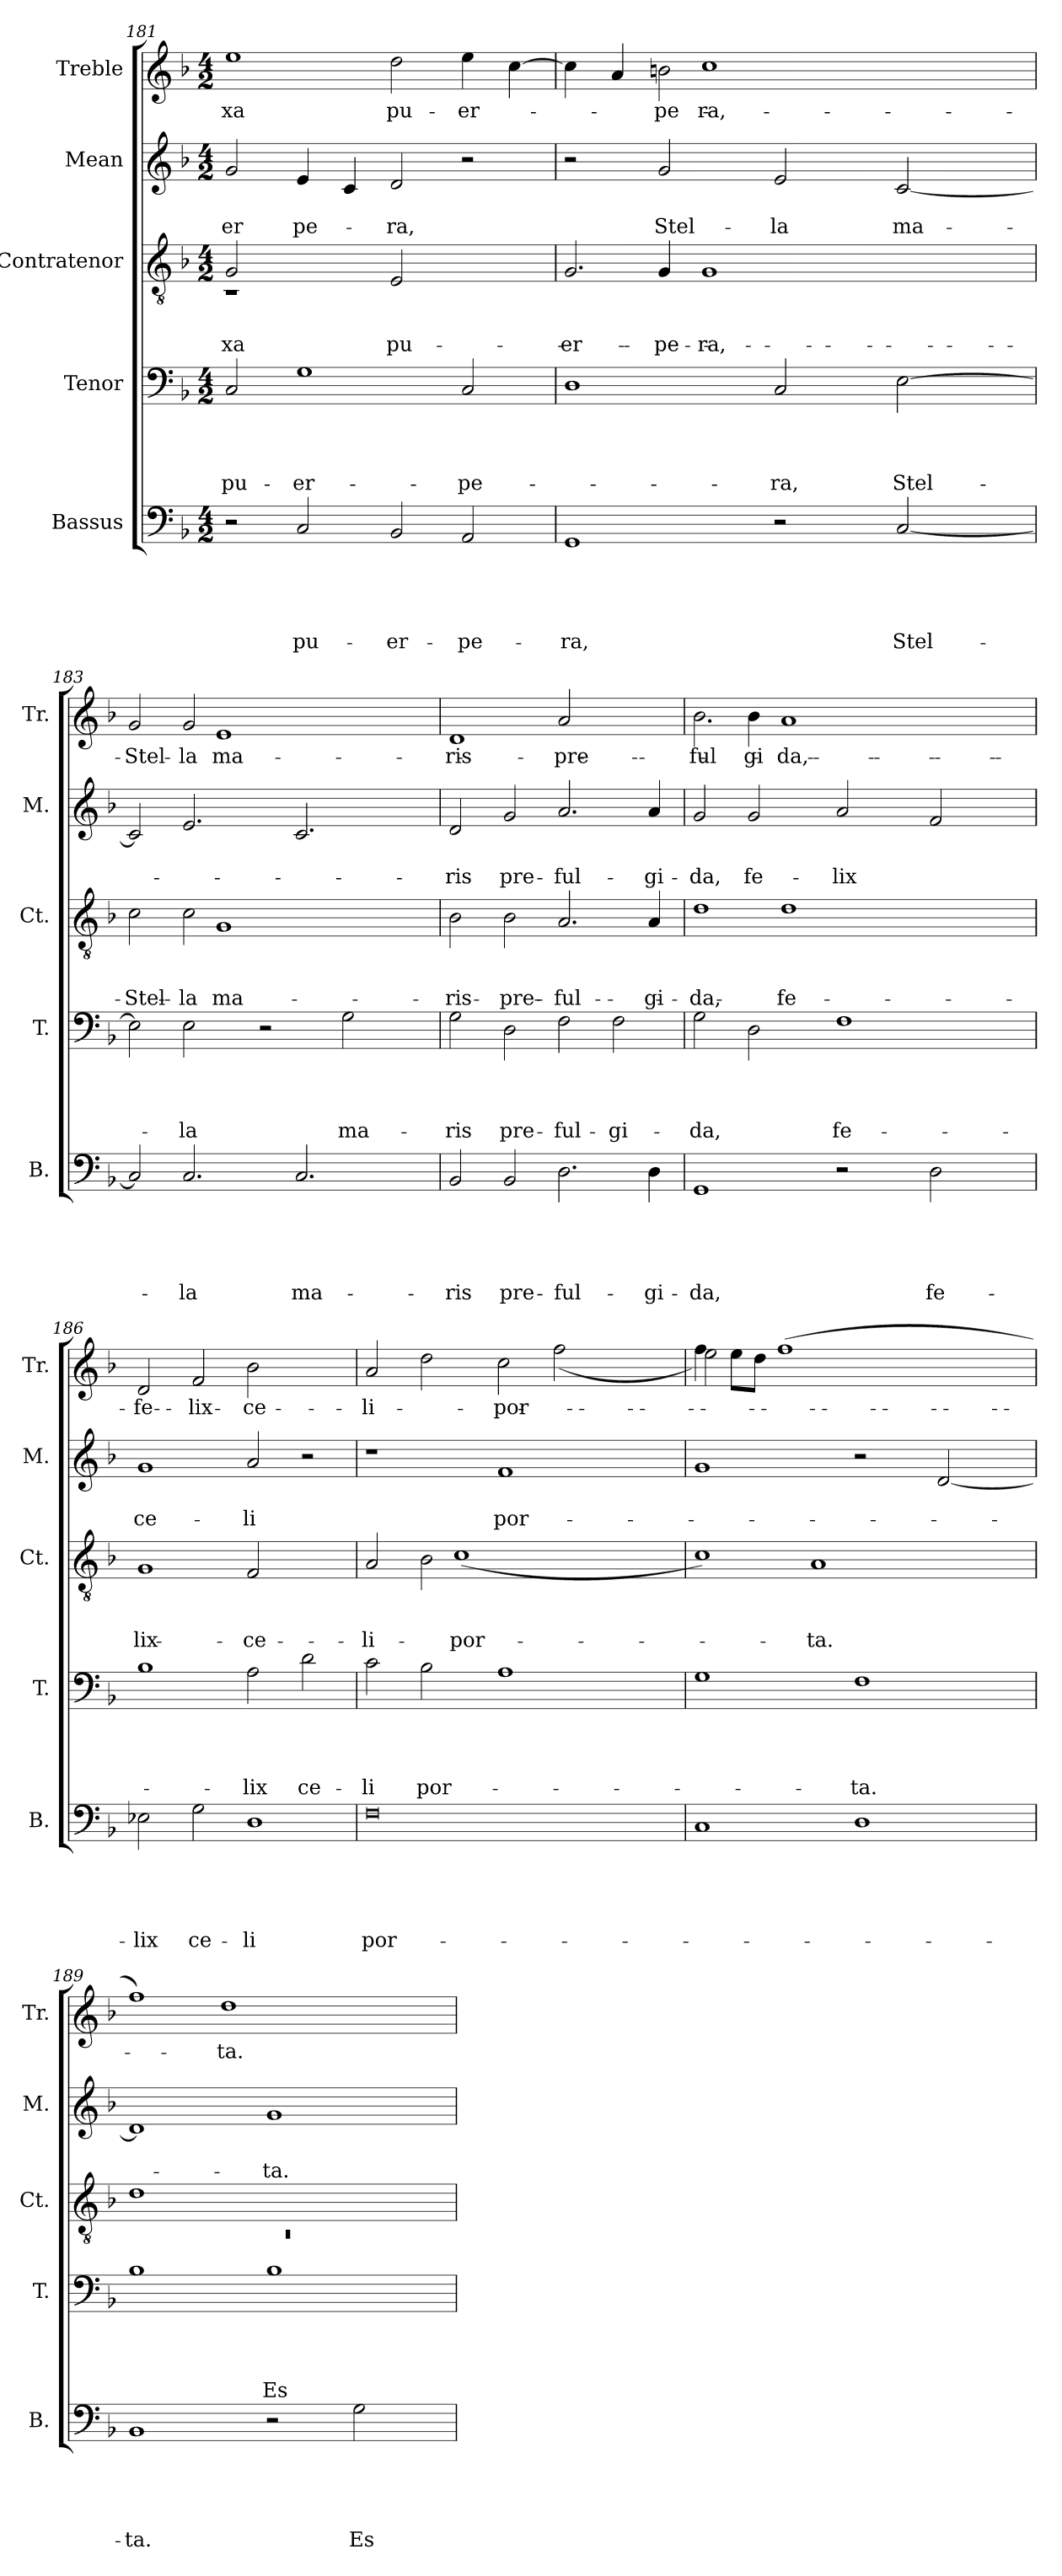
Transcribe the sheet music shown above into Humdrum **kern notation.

**kern	**text	**text	**text	**text	**text	**kern	**text	**text	**text	**text	**kern	**text	**text	**text	**kern	**text	**text	**kern	**text
*part5	*part5	*part5	*part5	*part5	*part5	*part4	*part4	*part4	*part4	*part4	*part3	*part3	*part3	*part3	*part2	*part2	*part2	*part1	*part1
*staff5	*staff5	*staff5	*staff5	*staff5	*staff5	*staff4	*staff4	*staff4	*staff4	*staff4	*staff3	*staff3	*staff3	*staff3	*staff2	*staff2	*staff2	*staff1	*staff1
*I"Bassus	*	*	*	*	*	*I"Tenor	*	*	*	*	*I"Contratenor	*	*	*	*I"Mean	*	*	*I"Treble	*
*I'B.	*	*	*	*	*	*I'T.	*	*	*	*	*I'Ct.	*	*	*	*I'M.	*	*	*I'Tr.	*
*clefF4	*	*	*	*	*	*clefF4	*	*	*	*	*clefGv2	*	*	*	*clefG2	*	*	*clefG2	*
*k[b-]	*	*	*	*	*	*k[b-]	*	*	*	*	*k[b-]	*	*	*	*k[b-]	*	*	*k[b-]	*
*F:	*	*	*	*	*	*F:	*	*	*	*	*F:	*	*	*	*F:	*	*	*F:	*
*M4/2	*	*	*	*	*	*M4/2	*	*	*	*	*M4/2	*	*	*	*M4/2	*	*	*M4/2	*
=181	=181	=181	=181	=181	=181	=181	=181	=181	=181	=181	=181	=181	=181	=181	=181	=181	=181	=181	=181
!	!	!	!	!	!	!	!	!	!	!LO:LY:b	!	!	!	!LO:LY:b	!	!	!LO:LY:b	!	!LO:LY:b
*	*	*	*	*	*	*	*	*	*	*	*^	*	*	*	*	*	*	*	*
2r	.	.	.	.	.	2C/	.	.	.	pu-	2G/	1rC	.	.	-xa	2g/	.	-er	1ee	-xa
!	!	!	!	!	!LO:LY:b	!	!	!	!	!LO:LY:b	!	!	!	!	!	!	!	!LO:LY:b	!	!
2C/	.	.	.	.	pu-	1G	.	.	.	-er-	2ryy	.	.	.	.	4e/	.	pe-	.	.
.	.	.	.	.	.	.	.	.	.	.	.	.	.	.	.	4c/	.	.	.	.
!	!	!	!	!	!LO:LY:b	!	!	!	!	!	!	!	!	!	!LO:LY:b	!	!	!LO:LY:b	!	!LO:LY:b
2BB-/	.	.	.	.	-er-	.	.	.	.	.	1ryy	2E/	.	.	pu-	2d/	.	-ra,	2dd\	pu-
!	!	!	!	!	!LO:LY:b	!	!	!	!	!LO:LY:b	!	!	!	!	!	!	!	!	!	!LO:LY:b
2AA/	.	.	.	.	-pe-	2C/	.	.	.	-pe-	.	2ryy	.	.	.	2r	.	.	4ee\	-er-
.	.	.	.	.	.	.	.	.	.	.	.	.	.	.	.	.	.	.	[>4cc\	.
*	*	*	*	*	*	*	*	*	*	*	*v	*v	*	*	*	*	*	*	*	*
=182	=182	=182	=182	=182	=182	=182	=182	=182	=182	=182	=182	=182	=182	=182	=182	=182	=182	=182	=182
!	!	!	!	!	!LO:LY:b	!	!	!	!	!	!	!	!	!LO:LY:b	!	!	!	!	!
*	*	*	*	*	*	*	*	*	*	*	*^	*	*	*	*	*	*	*^	*
*	*	*	*	*	*	*	*	*	*	*	*	*^	*	*	*	*	*	*	*	*	*
1GG	.	.	.	.	-ra,	1D	.	.	.	.	2.G/	2ryy	2ryy	.	.	-er-	2r	.	.	4cc\]	2ryy	.
.	.	.	.	.	.	.	.	.	.	.	.	.	.	.	.	.	.	.	.	4a/	.	.
!	!	!	!	!	!	!	!	!	!	!	!	!	!	!	!	!LO:LY:b	!	!	!LO:LY:b	!	!	!LO:LY:b
.	.	.	.	.	.	.	.	.	.	.	.	4G/	8ryy	.	.	-pe-	2g/	.	Stel-	2b\	8ryy	-pe-
.	.	.	.	.	.	.	.	.	.	.	.	.	32ryy	.	.	.	.	.	.	.	32ryy	.
!	!	!	!	!	!	!	!	!	!	!	!	!	!	!	!	!LO:LY:b:rj	!	!	!	!	!	!LO:LY:b
.	.	.	.	.	.	.	.	.	.	.	.	.	1G	.	.	-ra,	.	.	.	.	1cc	-ra,
.	.	.	.	.	.	.	.	.	.	.	4ryy	4ryy	.	.	.	.	.	.	.	.	.	.
!	!	!	!	!	!	!	!	!	!	!LO:LY:b	!	!	!	!	!	!	!	!	!LO:LY:b	!	!	!
2r	.	.	.	.	.	2C/	.	.	.	-ra,	16.ryy	16.ryy	.	.	.	.	2e/	.	-la	4ryy	.	.
.	.	.	.	.	.	.	.	.	.	.	2ryy	2ryy	.	.	.	.	.	.	.	.	.	.
.	.	.	.	.	.	.	.	.	.	.	.	.	.	.	.	.	.	.	.	16.ryy	.	.
.	.	.	.	.	.	.	.	.	.	.	.	.	.	.	.	.	.	.	.	2ryy	.	.
!	!	!	!	!	!LO:LY:b	!	!	!	!	!LO:LY:b	!	!	!	!	!	!	!	!	!LO:LY:b	!	!	!
[<2C/	.	.	.	.	Stel-	[>2E\	.	.	.	Stel-	.	.	.	.	.	.	[<2c/	.	ma-	.	.	.
.	.	.	.	.	.	.	.	.	.	.	4ryy	4ryy	.	.	.	.	.	.	.	.	.	.
.	.	.	.	.	.	.	.	.	.	.	.	.	4ryy	.	.	.	.	.	.	.	4ryy	.
.	.	.	.	.	.	.	.	.	.	.	8ryy	8ryy	.	.	.	.	.	.	.	8ryy	.	.
.	.	.	.	.	.	.	.	.	.	.	.	.	16.ryy	.	.	.	.	.	.	.	16.ryy	.
.	.	.	.	.	.	.	.	.	.	.	32ryy	32ryy	.	.	.	.	.	.	.	32ryy	.	.
*	*	*	*	*	*	*	*	*	*	*	*	*v	*v	*	*	*	*	*	*	*	*	*
=183	=183	=183	=183	=183	=183	=183	=183	=183	=183	=183	=183	=183	=183	=183	=183	=183	=183	=183	=183	=183	=183
!	!	!	!	!	!	!	!	!	!	!	!	!	!	!	!LO:LY:b	!	!	!	!	!	!LO:LY:b
2C/]	.	.	.	.	.	2E\]	.	.	.	.	2c\	2ryy	.	.	Stel-	2c/]	.	.	2g/	2ryy	Stel-
!	!	!	!	!	!LO:LY:b	!	!	!	!	!LO:LY:b	!	!	!	!	!LO:LY:b	!	!	!	!	!	!LO:LY:b
2.C/	.	.	.	.	-la	2E\	.	.	.	-la	2c\	8ryy	.	.	-la	2.e/	.	.	2g/	8ryy	-la
.	.	.	.	.	.	.	.	.	.	.	.	32ryy	.	.	.	.	.	.	.	32ryy	.
!	!	!	!	!	!	!	!	!	!	!	!	!	!	!	!LO:LY:b	!	!	!	!	!	!LO:LY:b
.	.	.	.	.	.	.	.	.	.	.	.	1G	.	.	ma-	.	.	.	.	1e	ma-
.	.	.	.	.	.	2r	.	.	.	.	4ryy	.	.	.	.	.	.	.	4ryy	.	.
!	!	!	!	!	!LO:LY:b	!	!	!	!	!	!	!	!	!	!	!	!	!	!	!	!
2.C/	.	.	.	.	ma-	.	.	.	.	.	16.ryy	.	.	.	.	2.c/	.	.	16.ryy	.	.
.	.	.	.	.	.	.	.	.	.	.	2ryy	.	.	.	.	.	.	.	2ryy	.	.
!	!	!	!	!	!	!	!	!	!	!LO:LY:b	!	!	!	!	!	!	!	!	!	!	!
.	.	.	.	.	.	2G\	.	.	.	ma-	.	.	.	.	.	.	.	.	.	.	.
.	.	.	.	.	.	.	.	.	.	.	.	4ryy	.	.	.	.	.	.	.	4ryy	.
.	.	.	.	.	.	.	.	.	.	.	8ryy	.	.	.	.	.	.	.	8ryy	.	.
.	.	.	.	.	.	.	.	.	.	.	.	16.ryy	.	.	.	.	.	.	.	16.ryy	.
.	.	.	.	.	.	.	.	.	.	.	32ryy	.	.	.	.	.	.	.	32ryy	.	.
*	*	*	*	*	*	*	*	*	*	*	*v	*v	*	*	*	*	*	*	*v	*v	*
=184	=184	=184	=184	=184	=184	=184	=184	=184	=184	=184	=184	=184	=184	=184	=184	=184	=184	=184	=184
!	!	!	!	!	!LO:LY:b	!	!	!	!	!LO:LY:b	!	!	!	!LO:LY:b	!	!	!LO:LY:b	!	!LO:LY:b
2BB-/	.	.	.	.	-ris	2G\	.	.	.	-ris	2B-\	.	.	-ris	2d/	.	-ris	1d	-ris
!	!	!	!	!	!LO:LY:b	!	!	!	!	!LO:LY:b	!	!	!	!LO:LY:b	!	!	!LO:LY:b	!	!
2BB-/	.	.	.	.	pre-	2D\	.	.	.	pre-	2B-\	.	.	pre-	2g/	.	pre-	.	.
!	!	!	!	!	!LO:LY:b	!	!	!	!	!LO:LY:b	!	!	!	!LO:LY:b	!	!	!LO:LY:b	!	!LO:LY:b
2.D\	.	.	.	.	-ful-	2F\	.	.	.	-ful-	2.A/	.	.	-ful-	2.a/	.	-ful-	2a/	pre-
!	!	!	!	!	!	!	!	!	!	!LO:LY:b	!	!	!	!	!	!	!	!	!
.	.	.	.	.	.	2F\	.	.	.	-gi-	.	.	.	.	.	.	.	2ryy	.
!	!	!	!	!	!LO:LY:b	!	!	!	!	!	!	!	!	!LO:LY:b	!	!	!LO:LY:b	!	!
4D\	.	.	.	.	-gi-	.	.	.	.	.	4A/	.	.	-gi-	4a/	.	-gi-	.	.
!!LO:LB:g=z
=185	=185	=185	=185	=185	=185	=185	=185	=185	=185	=185	=185	=185	=185	=185	=185	=185	=185	=185	=185
!	!	!	!	!	!LO:LY:b	!	!	!	!	!LO:LY:b	!	!	!	!LO:LY:b	!	!	!LO:LY:b	!	!LO:LY:b
*	*	*	*	*	*	*	*	*	*	*	*^	*	*	*	*	*	*	*^	*
*	*	*	*	*	*	*	*	*	*	*	*	*	*	*	*	*	*	*	*	*^	*
1GG	.	.	.	.	-da,	2G\	.	.	.	-da,	1d	2ryy	.	.	-da,	2g/	.	-da,	2.b-\	2ryy	2ryy	-ful-
!	!	!	!	!	!	!	!	!	!	!	!	!	!	!	!	!	!	!LO:LY:b	!	!	!	!LO:LY:b
.	.	.	.	.	.	2D\	.	.	.	.	.	8ryy	.	.	.	2g/	.	fe-	.	4b-\	8ryy	-gi-
.	.	.	.	.	.	.	.	.	.	.	.	32ryy	.	.	.	.	.	.	.	.	32ryy	.
!	!	!	!	!	!	!	!	!	!	!	!	!	!	!	!LO:LY:b	!	!	!	!	!	!	!LO:LY:b
.	.	.	.	.	.	.	.	.	.	.	.	1d	.	.	fe-	.	.	.	.	.	1a	-da,
.	.	.	.	.	.	.	.	.	.	.	.	.	.	.	.	.	.	.	4ryy	4ryy	.	.
!	!	!	!	!	!	!	!	!	!	!LO:LY:b	!	!	!	!	!	!	!	!LO:LY:b	!	!	!	!
2r	.	.	.	.	.	1F	.	.	.	fe-	4ryy	.	.	.	.	2a/	.	-lix	16.ryy	16.ryy	.	.
.	.	.	.	.	.	.	.	.	.	.	.	.	.	.	.	.	.	.	2ryy	2ryy	.	.
.	.	.	.	.	.	.	.	.	.	.	16.ryy	.	.	.	.	.	.	.	.	.	.	.
.	.	.	.	.	.	.	.	.	.	.	2ryy	.	.	.	.	.	.	.	.	.	.	.
!	!	!	!	!	!LO:LY:b	!	!	!	!	!	!	!	!	!	!	!	!	!	!	!	!	!
2D\	.	.	.	.	fe-	.	.	.	.	.	.	.	.	.	.	2f/	.	.	.	.	.	.
.	.	.	.	.	.	.	.	.	.	.	.	.	.	.	.	.	.	.	4ryy	4ryy	.	.
.	.	.	.	.	.	.	.	.	.	.	.	4ryy	.	.	.	.	.	.	.	.	4ryy	.
.	.	.	.	.	.	.	.	.	.	.	8ryy	.	.	.	.	.	.	.	8ryy	8ryy	.	.
.	.	.	.	.	.	.	.	.	.	.	.	16.ryy	.	.	.	.	.	.	.	.	16.ryy	.
.	.	.	.	.	.	.	.	.	.	.	32ryy	.	.	.	.	.	.	.	32ryy	32ryy	.	.
*	*	*	*	*	*	*	*	*	*	*	*v	*v	*	*	*	*	*	*	*	*v	*v	*
=186	=186	=186	=186	=186	=186	=186	=186	=186	=186	=186	=186	=186	=186	=186	=186	=186	=186	=186	=186	=186
!	!	!	!	!	!LO:LY:b	!	!	!	!	!	!	!	!	!LO:LY:b	!	!	!LO:LY:b	!	!	!LO:LY:b
*	*	*	*	*	*	*	*	*	*	*	*	*	*	*	*	*	*	*v	*v	*
2E-\	.	.	.	.	-lix	1B-	.	.	.	.	1G	.	.	-lix	1g	.	ce-	2d/	fe-
!	!	!	!	!	!LO:LY:b	!	!	!	!	!	!	!	!	!	!	!	!	!	!LO:LY:b
2G\	.	.	.	.	ce-	.	.	.	.	.	.	.	.	.	.	.	.	2f/	-lix
!	!	!	!	!	!LO:LY:b	!	!	!	!	!LO:LY:b	!	!	!	!LO:LY:b	!	!	!LO:LY:b	!	!LO:LY:b
1D	.	.	.	.	-li	2A\	.	.	.	-lix	2F/	.	.	ce-	2a/	.	-li	2b-\	ce-
!	!	!	!	!	!	!	!	!	!	!LO:LY:b	!	!	!	!	!	!	!	!	!
.	.	.	.	.	.	2d\	.	.	.	ce-	2ryy	.	.	.	2r	.	.	2ryy	.
=187	=187	=187	=187	=187	=187	=187	=187	=187	=187	=187	=187	=187	=187	=187	=187	=187	=187	=187	=187
!	!	!	!	!	!LO:LY:b	!	!	!	!	!LO:LY:b	!	!	!	!LO:LY:b	!	!	!	!	!LO:LY:b
*	*	*	*	*	*	*	*	*	*	*	*^	*	*	*	*	*	*	*^	*
0F	.	.	.	.	por-	2c\	.	.	.	-li	2A/	2ryy	.	.	-li	1r	.	.	2a/	1ryy	-li
!	!	!	!	!	!	!	!	!	!	!LO:LY:b	!	!	!	!	!	!	!	!	!	!	!
.	.	.	.	.	.	2B-\	.	.	.	por-	2B-\	8ryy	.	.	.	.	.	.	2dd\	.	.
.	.	.	.	.	.	.	.	.	.	.	.	32ryy	.	.	.	.	.	.	.	.	.
!	!	!	!	!	!	!	!	!	!	!	!	!	!	!	!LO:LY:b	!	!	!	!	!	!
.	.	.	.	.	.	.	.	.	.	.	.	(>1c	.	.	por-	.	.	.	.	.	.
!	!	!	!	!	!	!	!	!	!	!	!	!	!	!	!	!	!	!LO:LY:b	!	!	!LO:LY:b
.	.	.	.	.	.	1A	.	.	.	.	4ryy	.	.	.	.	1f	.	por-	2cc\	4ryy	por-
.	.	.	.	.	.	.	.	.	.	.	16.ryy	.	.	.	.	.	.	.	.	16.ryy	.
.	.	.	.	.	.	.	.	.	.	.	2ryy	.	.	.	.	.	.	.	.	(>2ff\	.
.	.	.	.	.	.	.	.	.	.	.	.	.	.	.	.	.	.	.	8ryy	.	.
.	.	.	.	.	.	.	.	.	.	.	.	.	.	.	.	.	.	.	32ryy	.	.
.	.	.	.	.	.	.	.	.	.	.	.	4ryy	.	.	.	.	.	.	4ryy	.	.
.	.	.	.	.	.	.	.	.	.	.	8ryy	.	.	.	.	.	.	.	.	8ryy	.
.	.	.	.	.	.	.	.	.	.	.	.	16.ryy	.	.	.	.	.	.	16.ryy	.	.
.	.	.	.	.	.	.	.	.	.	.	32ryy	.	.	.	.	.	.	.	.	32ryy	.
=188	=188	=188	=188	=188	=188	=188	=188	=188	=188	=188	=188	=188	=188	=188	=188	=188	=188	=188	=188	=188	=188
1C	.	.	.	.	.	1G	.	.	.	.	1c)	2ryy	.	.	.	1g	.	.	4ff\)	2ee\	.
.	.	.	.	.	.	.	.	.	.	.	.	.	.	.	.	.	.	.	8ee\L	.	.
.	.	.	.	.	.	.	.	.	.	.	.	.	.	.	.	.	.	.	8dd\J	.	.
.	.	.	.	.	.	.	.	.	.	.	.	8ryy	.	.	.	.	.	.	(>1ff	2ryy	.
.	.	.	.	.	.	.	.	.	.	.	.	32ryy	.	.	.	.	.	.	.	.	.
!	!	!	!	!	!	!	!	!	!	!	!	!	!	!	!LO:LY:b	!	!	!	!	!	!
.	.	.	.	.	.	.	.	.	.	.	.	1A	.	.	-ta.	.	.	.	.	.	.
!	!	!	!	!	!	!	!	!	!	!LO:LY:b	!	!	!	!	!	!	!	!	!	!	!
1D	.	.	.	.	.	1F	.	.	.	-ta.	4ryy	.	.	.	.	2r	.	.	.	1ryy	.
.	.	.	.	.	.	.	.	.	.	.	16.ryy	.	.	.	.	.	.	.	.	.	.
.	.	.	.	.	.	.	.	.	.	.	2ryy	.	.	.	.	.	.	.	.	.	.
.	.	.	.	.	.	.	.	.	.	.	.	.	.	.	.	[<2d/	.	.	2ryy	.	.
.	.	.	.	.	.	.	.	.	.	.	.	4ryy	.	.	.	.	.	.	.	.	.
.	.	.	.	.	.	.	.	.	.	.	8ryy	.	.	.	.	.	.	.	.	.	.
.	.	.	.	.	.	.	.	.	.	.	.	16.ryy	.	.	.	.	.	.	.	.	.
.	.	.	.	.	.	.	.	.	.	.	32ryy	.	.	.	.	.	.	.	.	.	.
=189	=189	=189	=189	=189	=189	=189	=189	=189	=189	=189	=189	=189	=189	=189	=189	=189	=189	=189	=189	=189	=189
!	!	!	!	!	!LO:LY:b	!	!	!	!	!	!	!LO:N:vis=1	!	!	!	!	!	!	!	!	!
1BB-	.	.	.	.	-ta.	1B-	.	.	.	.	1d	0rC	.	.	.	1d]	.	.	1ff)	2ryy	.
.	.	.	.	.	.	.	.	.	.	.	.	.	.	.	.	.	.	.	.	8ryy	.
.	.	.	.	.	.	.	.	.	.	.	.	.	.	.	.	.	.	.	.	32ryy	.
!	!	!	!	!	!	!	!	!	!	!	!	!	!	!	!	!	!	!	!	!	!LO:LY:b
.	.	.	.	.	.	.	.	.	.	.	.	.	.	.	.	.	.	.	.	1dd	-ta.
!	!	!	!	!	!	!	!	!	!	!LO:LY:b	!	!	!	!	!	!	!	!LO:LY:b	!	!	!
2r	.	.	.	.	.	1B-	.	.	.	Es-	1ryy	.	.	.	.	1g	.	-ta.	4ryy	.	.
.	.	.	.	.	.	.	.	.	.	.	.	.	.	.	.	.	.	.	16.ryy	.	.
.	.	.	.	.	.	.	.	.	.	.	.	.	.	.	.	.	.	.	2ryy	.	.
!	!	!	!	!	!LO:LY:b	!	!	!	!	!	!	!	!	!	!	!	!	!	!	!	!
2G\	.	.	.	.	Es-	.	.	.	.	.	.	.	.	.	.	.	.	.	.	.	.
.	.	.	.	.	.	.	.	.	.	.	.	.	.	.	.	.	.	.	.	4ryy	.
.	.	.	.	.	.	.	.	.	.	.	.	.	.	.	.	.	.	.	8ryy	.	.
.	.	.	.	.	.	.	.	.	.	.	.	.	.	.	.	.	.	.	.	16.ryy	.
.	.	.	.	.	.	.	.	.	.	.	.	.	.	.	.	.	.	.	32ryy	.	.
*	*	*	*	*	*	*	*	*	*	*	*v	*v	*	*	*	*	*	*	*v	*v	*
=	=	=	=	=	=	=	=	=	=	=	=	=	=	=	=	=	=	=	=
*-	*-	*-	*-	*-	*-	*-	*-	*-	*-	*-	*-	*-	*-	*-	*-	*-	*-	*-	*-
